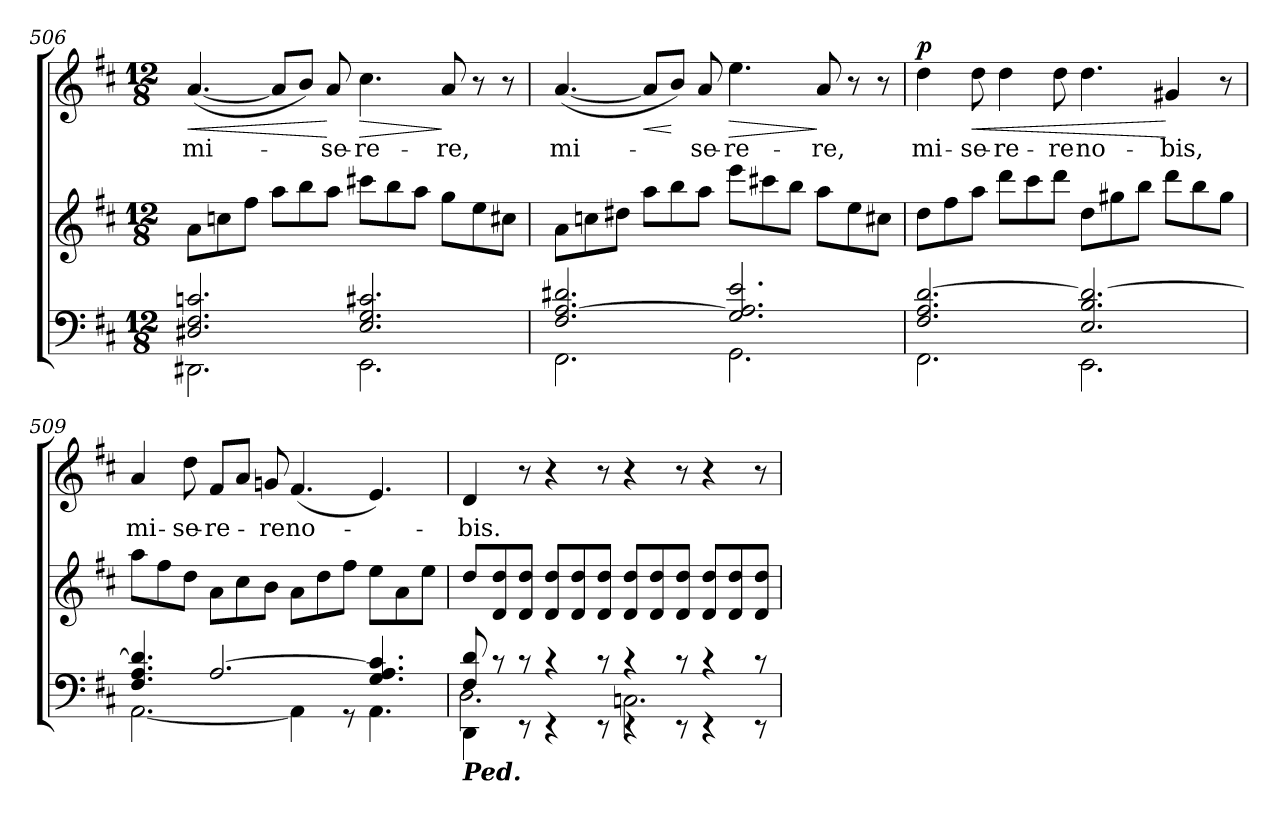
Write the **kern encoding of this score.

**kern	**kern	**kern	**text	**dynam
*part2	*part2	*part1	*part1	*part1
*staff3	*staff2	*staff1	*staff1	*staff1
*clefF4	*clefG2	*clefG2	*	*
*	*	*ITrd7c12	*	*
*k[f#c#]	*k[f#c#]	*k[f#c#]	*	*
*D:	*D:	*D:	*	*
*M12/8	*M12/8	*M12/8	*	*
=506	=506	=506	=506	=506
*^	*	*	*	*
!	!	!	!	!LO:LY:b	!LO:HP:b
2.D#X/ 2.F#/ 2.cn/	2.DD#X\	8a\L	(<[4.A/	mi-	<
.	.	8ccn\	.	.	.
.	.	8ff#\J	.	.	.
.	.	8aa\L	8A/L]	.	.
.	.	8bb\	8B/J)	.	.
!	!	!	!	!LO:LY:b	!
.	.	8aa\J	8A/	-se-	[
!	!	!	!	!LO:LY:b	!LO:HP:b
2.E/ 2.G/ 2.c#X/	2.EE\	8ccc#X\L	4.c#\	-re-	>
.	.	8bb\	.	.	.
.	.	8aa\J	.	.	.
!	!	!	!	!LO:LY:b	!
.	.	8gg\L	8A/	-re,	]
.	.	8ee\	8r	.	.
.	.	8cc#X\J	8r	.	.
=507	=507	=507	=507	=507	=507
!	!	!	!	!LO:LY:b	!
2.F#/ [>2.A/ 2.d#X/	2.FF#\	8a\L	(<[4.A/	mi-	.
.	.	8ccn\	.	.	.
.	.	8dd#X\J	.	.	.
!	!	!	!	!	!LO:HP:b
.	.	8aa\L	8A/L]	.	<
.	.	8bb\	8B/J)	.	[
!	!	!	!	!LO:LY:b	!
.	.	8aa\J	8A/	-se-	.
!	!	!	!	!LO:LY:b	!LO:HP:b
2.G/ 2.A/] 2.e/	2.GG\	8eee\L	4.e\	-re-	>
.	.	8ccc#X\	.	.	.
.	.	8bb\J	.	.	.
!	!	!	!	!LO:LY:b	!
.	.	8aa\L	8A/	-re,	]
.	.	8ee\	8r	.	.
.	.	8cc#X\J	8r	.	.
!!LO:LB:g=z
=508	=508	=508	=508	=508	=508
!	!	!	!	!LO:LY:b	!LO:DY:a
2.F#/ 2.A/ [>2.d/	2.FF#\	8dd\L	4d\	mi-	p
.	.	8ff#\	.	.	.
!	!	!	!	!LO:LY:b	!LO:HP:b
.	.	8aa\J	8d\	-se-	<
!	!	!	!	!LO:LY:b	!
.	.	8ddd\L	4d\	-re-	.
.	.	8ccc#\	.	.	.
!	!	!	!	!LO:LY:b	!
.	.	8ddd\J	8d\	-re	.
!	!	!	!	!LO:LY:b	!
2.E/ 2.B/ 2.d/_	2.EE\	8dd\L	4.d\	no-	.
.	.	8gg#X\	.	.	.
.	.	8bb\J	.	.	.
!	!	!	!	!LO:LY:b	!
.	.	8ddd\L	4G#X/	-bis,	[
.	.	8bb\	.	.	.
.	.	8gg#\J	8r	.	.
=509	=509	=509	=509	=509	=509
!	!	!	!	!LO:LY:b	!
4.F#/ 4.A/ 4.d/]	[<2.AA\	8aa\L	4A/	mi-	.
.	.	8ff#\	.	.	.
!	!	!	!	!LO:LY:b	!
.	.	8dd\J	8d\	-se-	.
!	!	!	!	!LO:LY:b	!
[>2.A/	.	8a\L	8F#/L	-re-	.
.	.	8cc#\	8A/J	.	.
!	!	!	!	!LO:LY:b	!
.	.	8b\J	8Gn/	-re	.
!	!	!	!	!LO:LY:b	!
.	4AA\]	8a\L	(<4.F#/	no-	.
.	.	8dd\	.	.	.
.	8rGG	8ff#\J	.	.	.
4.G/ 4.A/] 4.c#/	4.AA\	8ee\L	4.E/)	.	.
.	.	8a\	.	.	.
.	.	8ee\J	.	.	.
=510	=510	=510	=510	=510	=510
*	*^	*	*	*	*
!LO:TX:b:Bi:t=Ped.	!	!	!	!	!	!
!	!	!	!	!	!LO:LY:b	!
8F#/ 8d/	4DD\	2.D\	8dd/L	4D/	-bis.	.
8rc	.	.	8d/ 8dd/	.	.	.
8rc	8rDD	.	8d/ 8dd/J	8r	.	.
4rc	4rDD	.	8d/ 8dd/L	4r	.	.
.	.	.	8d/ 8dd/	.	.	.
8rc	8rDD	.	8d/ 8dd/J	8r	.	.
4rc	4rDD	2.Cn\	8d/ 8dd/L	4r	.	.
.	.	.	8d/ 8dd/	.	.	.
8rc	8rDD	.	8d/ 8dd/J	8r	.	.
4rc	4rDD	.	8d/ 8dd/L	4r	.	.
.	.	.	8d/ 8dd/	.	.	.
8rc	8rDD	.	8d/ 8dd/J	8r	.	.
*v	*v	*v	*	*	*	*
=	=	=	=	=
*-	*-	*-	*-	*-
